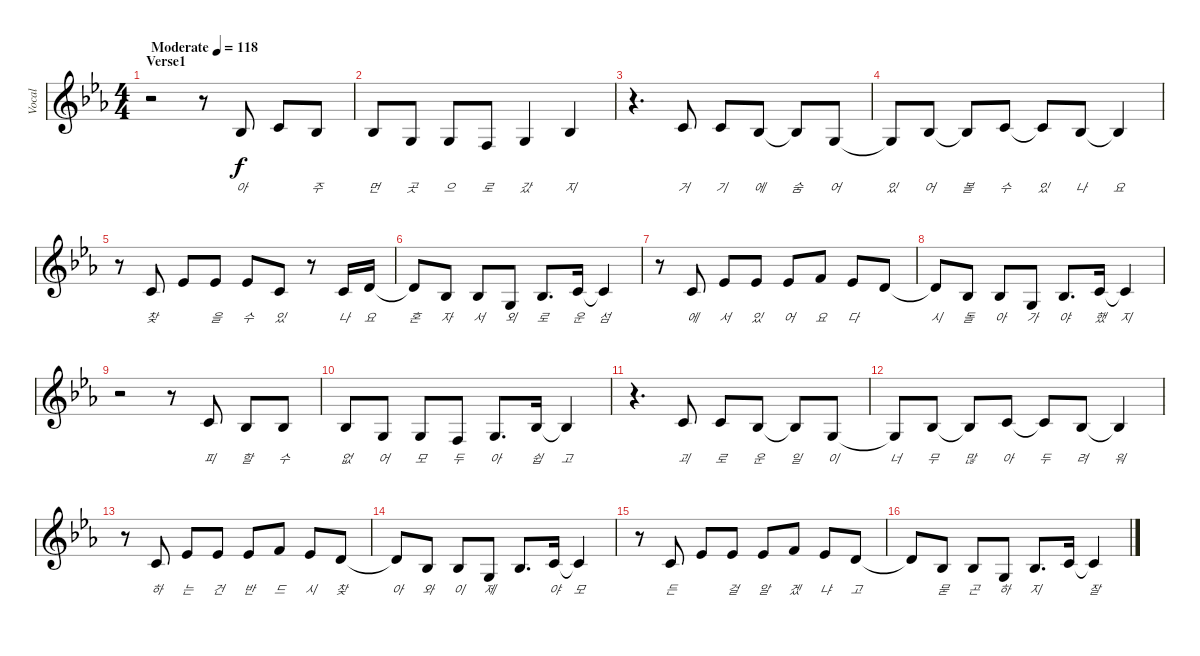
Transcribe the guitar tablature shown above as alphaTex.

\track ("Vocal" "Vocal") {instrument tremolostrings}
\staff {score}
\tuning (E4 B3 G3 D3 A2 E2) {hide}
\ts (4 4)
\section ("" "Verse1")
\tempo (118 "Moderate")
\clef g2
\ks cminor
r.2{dy f instrument tremolostrings} r.8 3.3.8{lyrics (0 "아") lyrics (1 "") lyrics (2 "") lyrics (3 "") lyrics (4 "")} 1.2.8{lyrics (0 "") lyrics (1 "") lyrics (2 "") lyrics (3 "") lyrics (4 "")} 3.3.8{lyrics (0 "주") lyrics (1 "") lyrics (2 "") lyrics (3 "") lyrics (4 "")} |
3.3.8{lyrics (0 "먼") lyrics (1 "") lyrics (2 "") lyrics (3 "") lyrics (4 "")} 0.3.8{lyrics (0 "곳") lyrics (1 "") lyrics (2 "") lyrics (3 "") lyrics (4 "")} 0.3.8{lyrics (0 "으") lyrics (1 "") lyrics (2 "") lyrics (3 "") lyrics (4 "")} 3.4.8{lyrics (0 "로") lyrics (1 "") lyrics (2 "") lyrics (3 "") lyrics (4 "")} 0.3.4{lyrics (0 "갔") lyrics (1 "") lyrics (2 "") lyrics (3 "") lyrics (4 "")} 3.3.4{lyrics (0 "지") lyrics (1 "") lyrics (2 "") lyrics (3 "") lyrics (4 "")} |
r.4{d} 1.2.8{lyrics (0 "거") lyrics (1 "") lyrics (2 "") lyrics (3 "") lyrics (4 "")} 1.2.8{lyrics (0 "기") lyrics (1 "") lyrics (2 "") lyrics (3 "") lyrics (4 "")} 3.3.8{lyrics (0 "에") lyrics (1 "") lyrics (2 "") lyrics (3 "") lyrics (4 "")} 3.3{t}.8{lyrics (0 "숨") lyrics (1 "") lyrics (2 "") lyrics (3 "") lyrics (4 "")} 0.3.8{lyrics (0 "어") lyrics (1 "") lyrics (2 "") lyrics (3 "") lyrics (4 "")} |
0.3{t}.8{lyrics (0 "있") lyrics (1 "") lyrics (2 "") lyrics (3 "") lyrics (4 "")} 3.3.8{lyrics (0 "어") lyrics (1 "") lyrics (2 "") lyrics (3 "") lyrics (4 "")} 3.3{t}.8{lyrics (0 "볼") lyrics (1 "") lyrics (2 "") lyrics (3 "") lyrics (4 "")} 1.2.8{lyrics (0 "수") lyrics (1 "") lyrics (2 "") lyrics (3 "") lyrics (4 "")} 1.2{t}.8{lyrics (0 "있") lyrics (1 "") lyrics (2 "") lyrics (3 "") lyrics (4 "")} 3.3.8{lyrics (0 "나") lyrics (1 "") lyrics (2 "") lyrics (3 "") lyrics (4 "")} 3.3{t}.4{lyrics (0 "요") lyrics (1 "") lyrics (2 "") lyrics (3 "") lyrics (4 "")} |
r.8 1.2.8{lyrics (0 "찾") lyrics (1 "") lyrics (2 "") lyrics (3 "") lyrics (4 "")} 4.2.8{lyrics (0 "") lyrics (1 "") lyrics (2 "") lyrics (3 "") lyrics (4 "")} 4.2.8{lyrics (0 "을") lyrics (1 "") lyrics (2 "") lyrics (3 "") lyrics (4 "")} 4.2.8{lyrics (0 "수") lyrics (1 "") lyrics (2 "") lyrics (3 "") lyrics (4 "")} 1.2.8{lyrics (0 "있") lyrics (1 "") lyrics (2 "") lyrics (3 "") lyrics (4 "")} r.8 1.2.16{lyrics (0 "나") lyrics (1 "") lyrics (2 "") lyrics (3 "") lyrics (4 "")} 3.2.16{lyrics (0 "요") lyrics (1 "") lyrics (2 "") lyrics (3 "") lyrics (4 "")} |
3.2{t}.8{lyrics (0 "혼") lyrics (1 "") lyrics (2 "") lyrics (3 "") lyrics (4 "")} 3.3.8{lyrics (0 "자") lyrics (1 "") lyrics (2 "") lyrics (3 "") lyrics (4 "")} 3.3.8{lyrics (0 "서") lyrics (1 "") lyrics (2 "") lyrics (3 "") lyrics (4 "")} 0.3.8{lyrics (0 "외") lyrics (1 "") lyrics (2 "") lyrics (3 "") lyrics (4 "")} 3.3.8{d lyrics (0 "로") lyrics (1 "") lyrics (2 "") lyrics (3 "") lyrics (4 "")} 1.2.16{lyrics (0 "운") lyrics (1 "") lyrics (2 "") lyrics (3 "") lyrics (4 "")} 1.2{t}.4{lyrics (0 "섬") lyrics (1 "") lyrics (2 "") lyrics (3 "") lyrics (4 "")} |
r.8 1.2.8{lyrics (0 "에") lyrics (1 "") lyrics (2 "") lyrics (3 "") lyrics (4 "")} 4.2.8{lyrics (0 "서") lyrics (1 "") lyrics (2 "") lyrics (3 "") lyrics (4 "")} 4.2.8{lyrics (0 "있") lyrics (1 "") lyrics (2 "") lyrics (3 "") lyrics (4 "")} 4.2.8{lyrics (0 "어") lyrics (1 "") lyrics (2 "") lyrics (3 "") lyrics (4 "")} 1.1.8{lyrics (0 "요") lyrics (1 "") lyrics (2 "") lyrics (3 "") lyrics (4 "")} 4.2.8{lyrics (0 "다") lyrics (1 "") lyrics (2 "") lyrics (3 "") lyrics (4 "")} 3.2.8{lyrics (0 "") lyrics (1 "") lyrics (2 "") lyrics (3 "") lyrics (4 "")} |
3.2{t}.8{lyrics (0 "시") lyrics (1 "") lyrics (2 "") lyrics (3 "") lyrics (4 "")} 3.3.8{lyrics (0 "돌") lyrics (1 "") lyrics (2 "") lyrics (3 "") lyrics (4 "")} 3.3.8{lyrics (0 "아") lyrics (1 "") lyrics (2 "") lyrics (3 "") lyrics (4 "")} 0.3.8{lyrics (0 "가") lyrics (1 "") lyrics (2 "") lyrics (3 "") lyrics (4 "")} 3.3.8{d lyrics (0 "야") lyrics (1 "") lyrics (2 "") lyrics (3 "") lyrics (4 "")} 1.2.16{lyrics (0 "했") lyrics (1 "") lyrics (2 "") lyrics (3 "") lyrics (4 "")} 1.2{t}.4{lyrics (0 "지") lyrics (1 "") lyrics (2 "") lyrics (3 "") lyrics (4 "")} |
r.2 r.8 1.2.8{lyrics (0 "피") lyrics (1 "") lyrics (2 "") lyrics (3 "") lyrics (4 "")} 3.3.8{lyrics (0 "할") lyrics (1 "") lyrics (2 "") lyrics (3 "") lyrics (4 "")} 3.3.8{lyrics (0 "수") lyrics (1 "") lyrics (2 "") lyrics (3 "") lyrics (4 "")} |
3.3.8{lyrics (0 "없") lyrics (1 "") lyrics (2 "") lyrics (3 "") lyrics (4 "")} 0.3.8{lyrics (0 "어") lyrics (1 "") lyrics (2 "") lyrics (3 "") lyrics (4 "")} 0.3.8{lyrics (0 "모") lyrics (1 "") lyrics (2 "") lyrics (3 "") lyrics (4 "")} 3.4.8{lyrics (0 "두") lyrics (1 "") lyrics (2 "") lyrics (3 "") lyrics (4 "")} 0.3.8{d lyrics (0 "아") lyrics (1 "") lyrics (2 "") lyrics (3 "") lyrics (4 "")} 3.3.16{lyrics (0 "쉽") lyrics (1 "") lyrics (2 "") lyrics (3 "") lyrics (4 "")} 3.3{t}.4{lyrics (0 "고") lyrics (1 "") lyrics (2 "") lyrics (3 "") lyrics (4 "")} |
r.4{d} 1.2.8{lyrics (0 "괴") lyrics (1 "") lyrics (2 "") lyrics (3 "") lyrics (4 "")} 1.2.8{lyrics (0 "로") lyrics (1 "") lyrics (2 "") lyrics (3 "") lyrics (4 "")} 3.3.8{lyrics (0 "운") lyrics (1 "") lyrics (2 "") lyrics (3 "") lyrics (4 "")} 3.3{t}.8{lyrics (0 "일") lyrics (1 "") lyrics (2 "") lyrics (3 "") lyrics (4 "")} 0.3.8{lyrics (0 "이") lyrics (1 "") lyrics (2 "") lyrics (3 "") lyrics (4 "")} |
0.3{t}.8{lyrics (0 "너") lyrics (1 "") lyrics (2 "") lyrics (3 "") lyrics (4 "")} 3.3.8{lyrics (0 "무") lyrics (1 "") lyrics (2 "") lyrics (3 "") lyrics (4 "")} 3.3{t}.8{lyrics (0 "많") lyrics (1 "") lyrics (2 "") lyrics (3 "") lyrics (4 "")} 1.2.8{lyrics (0 "아") lyrics (1 "") lyrics (2 "") lyrics (3 "") lyrics (4 "")} 1.2{t}.8{lyrics (0 "두") lyrics (1 "") lyrics (2 "") lyrics (3 "") lyrics (4 "")} 3.3.8{lyrics (0 "려") lyrics (1 "") lyrics (2 "") lyrics (3 "") lyrics (4 "")} 3.3{t}.4{lyrics (0 "워") lyrics (1 "") lyrics (2 "") lyrics (3 "") lyrics (4 "")} |
r.8 1.2.8{lyrics (0 "하") lyrics (1 "") lyrics (2 "") lyrics (3 "") lyrics (4 "")} 4.2.8{lyrics (0 "는") lyrics (1 "") lyrics (2 "") lyrics (3 "") lyrics (4 "")} 4.2.8{lyrics (0 "건") lyrics (1 "") lyrics (2 "") lyrics (3 "") lyrics (4 "")} 4.2.8{lyrics (0 "반") lyrics (1 "") lyrics (2 "") lyrics (3 "") lyrics (4 "")} 1.1.8{lyrics (0 "드") lyrics (1 "") lyrics (2 "") lyrics (3 "") lyrics (4 "")} 4.2.8{lyrics (0 "시") lyrics (1 "") lyrics (2 "") lyrics (3 "") lyrics (4 "")} 3.2.8{lyrics (0 "찾") lyrics (1 "") lyrics (2 "") lyrics (3 "") lyrics (4 "")} |
3.2{t}.8{lyrics (0 "아") lyrics (1 "") lyrics (2 "") lyrics (3 "") lyrics (4 "")} 3.3.8{lyrics (0 "와") lyrics (1 "") lyrics (2 "") lyrics (3 "") lyrics (4 "")} 3.3.8{lyrics (0 "이") lyrics (1 "") lyrics (2 "") lyrics (3 "") lyrics (4 "")} 0.3.8{lyrics (0 "제") lyrics (1 "") lyrics (2 "") lyrics (3 "") lyrics (4 "")} 3.3.8{d lyrics (0 "") lyrics (1 "") lyrics (2 "") lyrics (3 "") lyrics (4 "")} 1.2.16{lyrics (0 "야") lyrics (1 "") lyrics (2 "") lyrics (3 "") lyrics (4 "")} 1.2{t}.4{lyrics (0 "모") lyrics (1 "") lyrics (2 "") lyrics (3 "") lyrics (4 "")} |
r.8 1.2.8{lyrics (0 "든") lyrics (1 "") lyrics (2 "") lyrics (3 "") lyrics (4 "")} 4.2.8{lyrics (0 "") lyrics (1 "") lyrics (2 "") lyrics (3 "") lyrics (4 "")} 4.2.8{lyrics (0 "걸") lyrics (1 "") lyrics (2 "") lyrics (3 "") lyrics (4 "")} 4.2.8{lyrics (0 "알") lyrics (1 "") lyrics (2 "") lyrics (3 "") lyrics (4 "")} 1.1.8{lyrics (0 "겠") lyrics (1 "") lyrics (2 "") lyrics (3 "") lyrics (4 "")} 4.2.8{lyrics (0 "냐") lyrics (1 "") lyrics (2 "") lyrics (3 "") lyrics (4 "")} 3.2.8{lyrics (0 "고") lyrics (1 "") lyrics (2 "") lyrics (3 "") lyrics (4 "")} |
3.2{t}.8{lyrics (0 "") lyrics (1 "") lyrics (2 "") lyrics (3 "") lyrics (4 "")} 3.3.8{lyrics (0 "묻") lyrics (1 "") lyrics (2 "") lyrics (3 "") lyrics (4 "")} 3.3.8{lyrics (0 "곤") lyrics (1 "") lyrics (2 "") lyrics (3 "") lyrics (4 "")} 0.3.8{lyrics (0 "하") lyrics (1 "") lyrics (2 "") lyrics (3 "") lyrics (4 "")} 3.3.8{d lyrics (0 "지") lyrics (1 "") lyrics (2 "") lyrics (3 "") lyrics (4 "")} 1.2.16{lyrics (0 "") lyrics (1 "") lyrics (2 "") lyrics (3 "") lyrics (4 "")} 1.2{t}.4{lyrics (0 "잘") lyrics (1 "") lyrics (2 "") lyrics (3 "") lyrics (4 "")}
